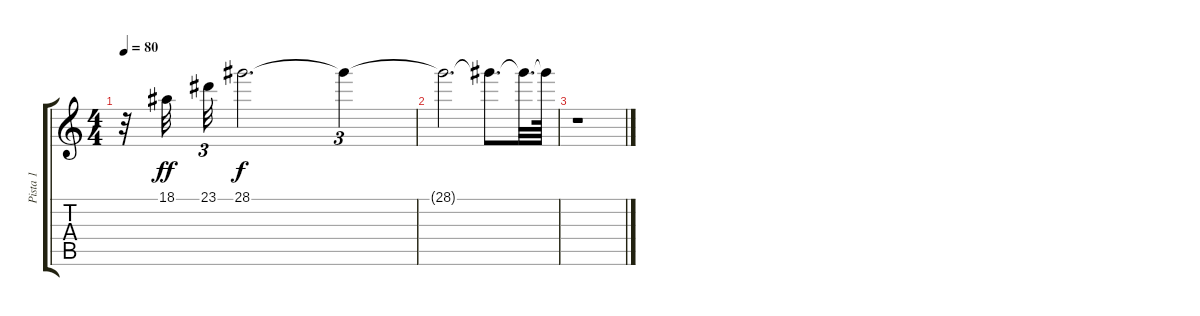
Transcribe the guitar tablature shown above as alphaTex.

\track ("Pista 1" "Pista 1") {instrument electricpiano1}
\staff {score tabs}
\tuning (E4 B3 G3 D3 A2 E2) {hide}
\ts (4 4)
\tempo 80
\clef g2
\ks c
r.32{dy f} 18.1.32{dy ff} 23.1.32{tu (3 2)} 28.1.2{d dy f} 28.1{t}.4{tu (3 2)} |
28.1{t}.2{d} 28.1{t}.8{d} 28.1{t}.32{d} 28.1{t}.64 |
r.1
